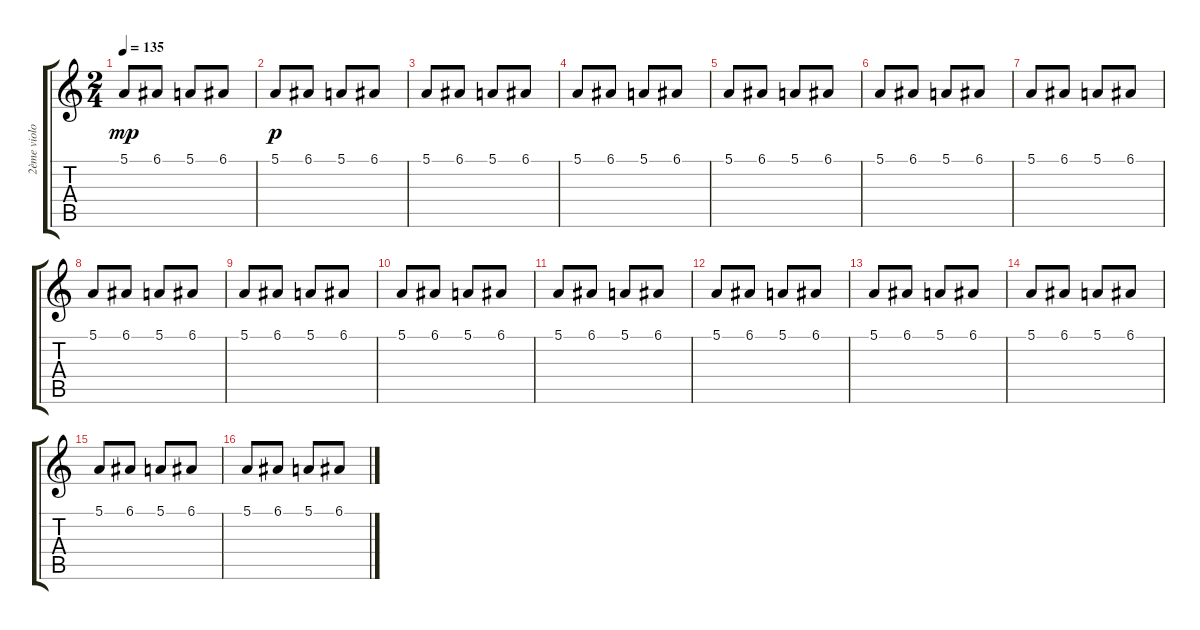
\track ("2ème violon 2" "2ème violo") {instrument violin}
\staff {score tabs}
\tuning (E4 B3 G3 D3 A2 E2) {hide}
\ts (2 4)
\tempo 135
\clef g2
\ks c
5.1.8{dy mp} 6.1.8 5.1.8 6.1.8 |
5.1.8{dy p} 6.1.8 5.1.8 6.1.8 |
5.1.8 6.1.8 5.1.8 6.1.8 |
5.1.8 6.1.8 5.1.8 6.1.8 |
5.1.8 6.1.8 5.1.8 6.1.8 |
5.1.8 6.1.8 5.1.8 6.1.8 |
5.1.8 6.1.8 5.1.8 6.1.8 |
5.1.8 6.1.8 5.1.8 6.1.8 |
5.1.8 6.1.8 5.1.8 6.1.8 |
5.1.8 6.1.8 5.1.8 6.1.8 |
5.1.8 6.1.8 5.1.8 6.1.8 |
5.1.8 6.1.8 5.1.8 6.1.8 |
5.1.8 6.1.8 5.1.8 6.1.8 |
5.1.8 6.1.8 5.1.8 6.1.8 |
5.1.8 6.1.8 5.1.8 6.1.8 |
5.1.8 6.1.8 5.1.8 6.1.8
